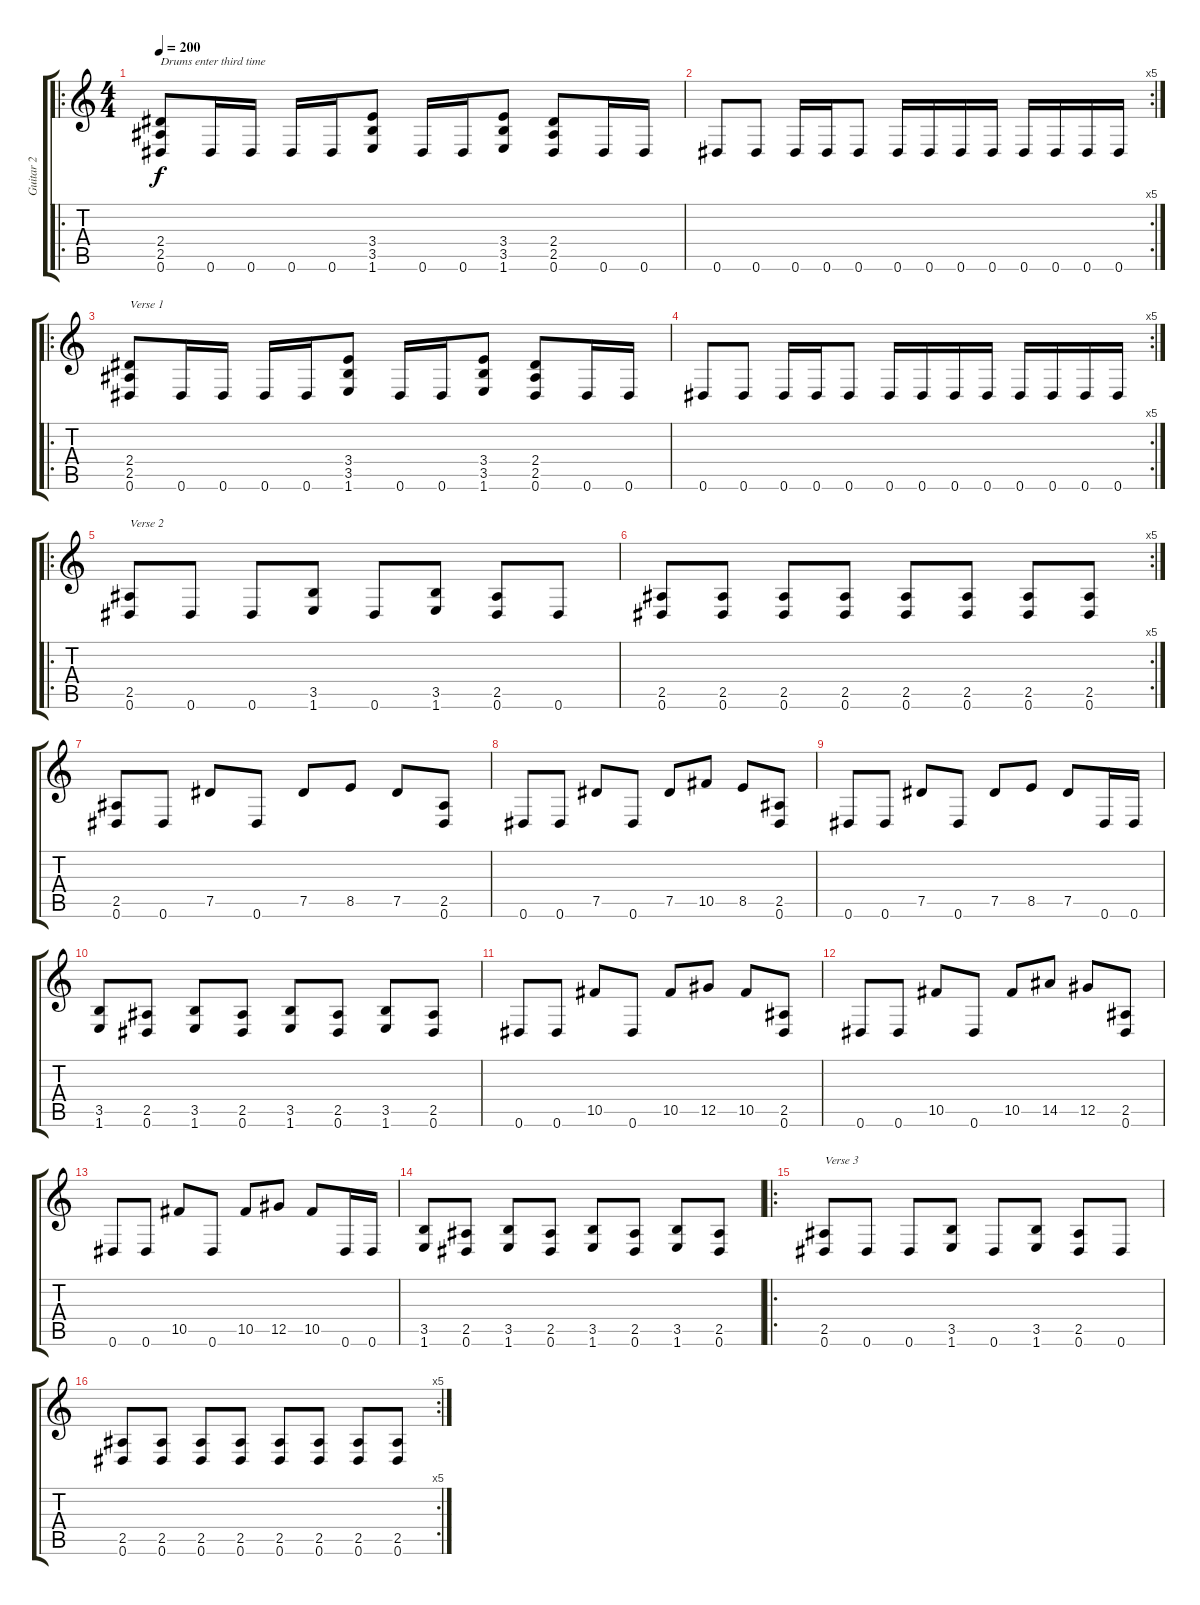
\track ("Guitar 2" "Guitar 2") {instrument distortionguitar}
\staff {score tabs}
\tuning (Eb4 Bb3 Gb3 Db3 Ab2 Eb2) {hide}
\ro
\ts (4 4)
\tempo 200
\clef g2
\ks c
(2.4 2.5 0.6).8{txt "Drums enter third time" dy f instrument distortionguitar} 0.6.16 0.6.16 0.6.16 0.6.16 (3.4 3.5 1.6).8 0.6.16 0.6.16 (3.4 3.5 1.6).8 (2.4 2.5 0.6).8 0.6.16 0.6.16 |
\rc 5
0.6.8 0.6.8 0.6.16 0.6.16 0.6.8 0.6.16 0.6.16 0.6.16 0.6.16 0.6.16 0.6.16 0.6.16 0.6.16 |
\ro
(2.4 2.5 0.6).8{txt "Verse 1"} 0.6.16 0.6.16 0.6.16 0.6.16 (3.4 3.5 1.6).8 0.6.16 0.6.16 (3.4 3.5 1.6).8 (2.4 2.5 0.6).8 0.6.16 0.6.16 |
\rc 5
0.6.8 0.6.8 0.6.16 0.6.16 0.6.8 0.6.16 0.6.16 0.6.16 0.6.16 0.6.16 0.6.16 0.6.16 0.6.16 |
\ro
(2.5 0.6).8{txt "Verse 2"} 0.6.8 0.6.8 (3.5 1.6).8 0.6.8 (3.5 1.6).8 (2.5 0.6).8 0.6.8 |
\rc 5
(2.5 0.6).8 (2.5 0.6).8 (2.5 0.6).8 (2.5 0.6).8 (2.5 0.6).8 (2.5 0.6).8 (2.5 0.6).8 (2.5 0.6).8 |
(2.5 0.6).8 0.6.8 7.5.8 0.6.8 7.5.8 8.5.8 7.5.8 (2.5 0.6).8 |
0.6.8 0.6.8 7.5.8 0.6.8 7.5.8 10.5.8 8.5.8 (2.5 0.6).8 |
0.6.8 0.6.8 7.5.8 0.6.8 7.5.8 8.5.8 7.5.8 0.6.16 0.6.16 |
(3.5 1.6).8 (2.5 0.6).8 (3.5 1.6).8 (2.5 0.6).8 (3.5 1.6).8 (2.5 0.6).8 (3.5 1.6).8 (2.5 0.6).8 |
0.6.8 0.6.8 10.5.8 0.6.8 10.5.8 12.5.8 10.5.8 (2.5 0.6).8 |
0.6.8 0.6.8 10.5.8 0.6.8 10.5.8 14.5.8 12.5.8 (2.5 0.6).8 |
0.6.8 0.6.8 10.5.8 0.6.8 10.5.8 12.5.8 10.5.8 0.6.16 0.6.16 |
(3.5 1.6).8 (2.5 0.6).8 (3.5 1.6).8 (2.5 0.6).8 (3.5 1.6).8 (2.5 0.6).8 (3.5 1.6).8 (2.5 0.6).8 |
\ro
(2.5 0.6).8{txt "Verse 3"} 0.6.8 0.6.8 (3.5 1.6).8 0.6.8 (3.5 1.6).8 (2.5 0.6).8 0.6.8 |
\rc 5
(2.5 0.6).8 (2.5 0.6).8 (2.5 0.6).8 (2.5 0.6).8 (2.5 0.6).8 (2.5 0.6).8 (2.5 0.6).8 (2.5 0.6).8
